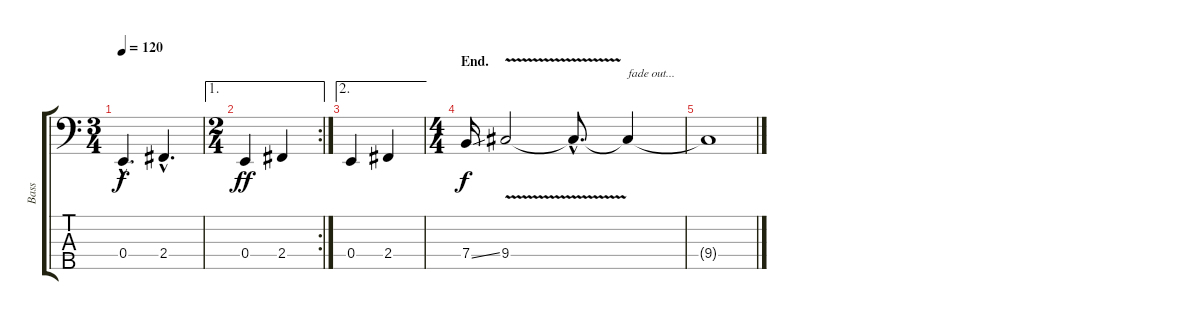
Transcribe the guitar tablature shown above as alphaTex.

\track ("Bass" "Bass") {instrument electricbassfinger}
\staff {score tabs}
\tuning (G2 D2 A1 E1 B0) {hide}
\ts (3 4)
\tempo 120
\clef f4
\ks c
0.4{hac}.4{d dy f} 2.4{hac}.4{d} |
\ae 1
\rc 2
\ts (2 4)
0.4.4{dy ff} 2.4.4 |
\ae 2
0.4.4 2.4.4 |
\ts (4 4)
\section ("" "End.")
7.4{ss}.16{dy f} 9.4{v}.2 9.4{hac t}.8{d} 9.4{t}.4{txt "fade out..." volume 0} |
9.4{t}.1
